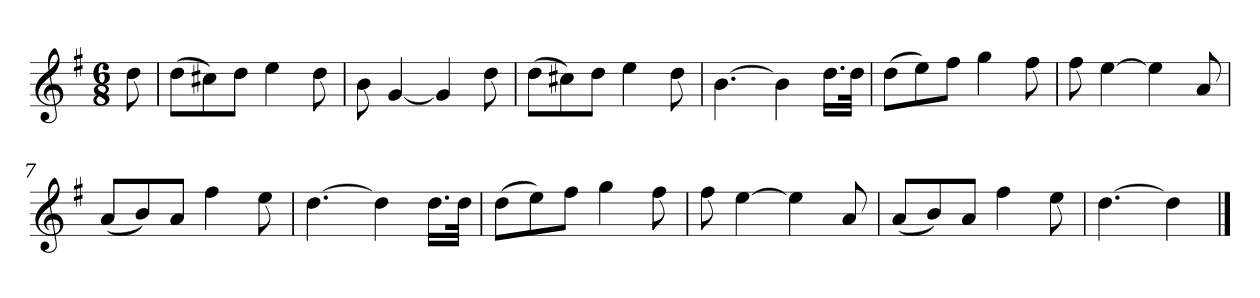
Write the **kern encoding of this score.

**kern
*part1
*staff1
*k[f#]
*M6/8
*MM120
=
8dd
=1
(8ddL
8cc#X)
8ddJ
4ee
8dd
=2
8b
[4g
4g]
8dd
=3
(8ddL
8cc#X)
8ddJ
4ee
8dd
=4
[4.b
4b]
16.ddLL
32ddJJk
=5
(8ddL
8ee)
8ff#J
4gg
8ff#
=6
8ff#
[4ee
4ee]
8a
=7
(8aL
8b)
8aJ
4ff#
8ee
=8
[4.dd
4dd]
16.ddLL
32ddJJk
=9
(8ddL
8ee)
8ff#J
4gg
8ff#
=10
8ff#
[4ee
4ee]
8a
=11
(8aL
8b)
8aJ
4ff#
8ee
=12
[4.dd
4dd]
==
*-
